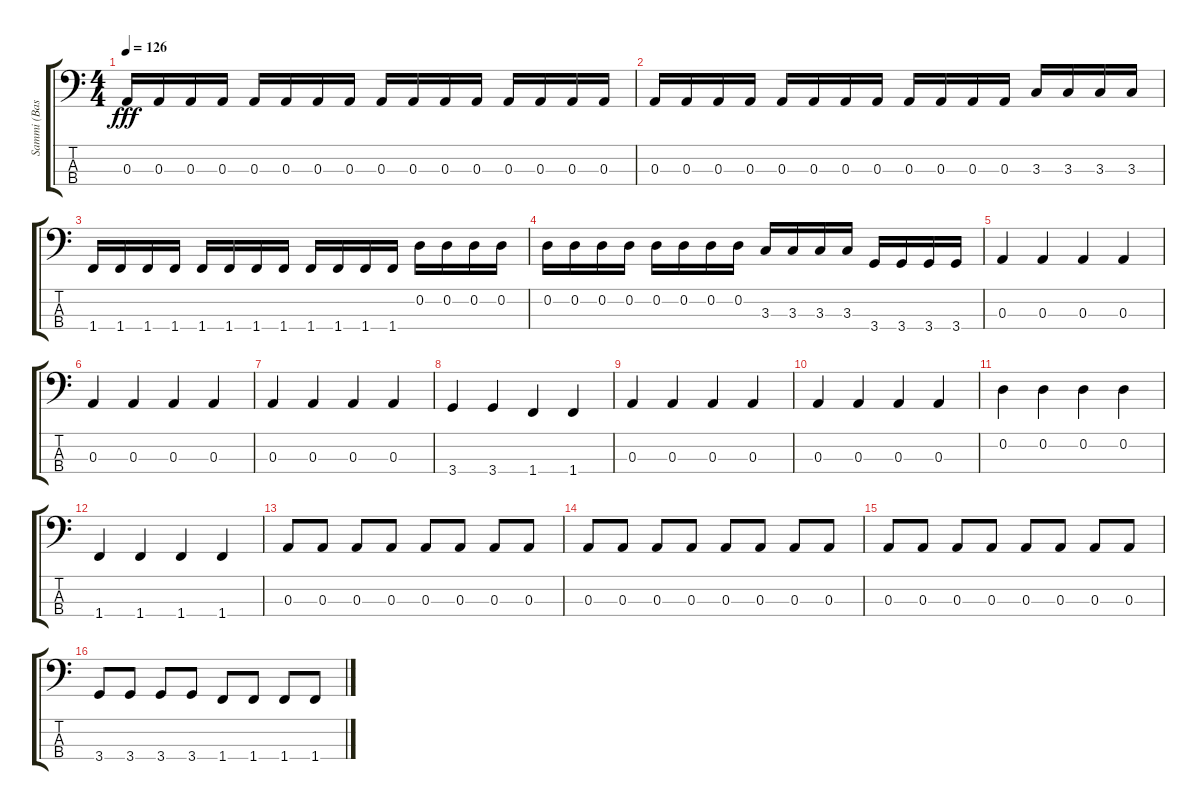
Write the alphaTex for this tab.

\track ("Sammi (Bass Guitar)" "Sammi (Bas") {instrument electricbassfinger}
\staff {score tabs}
\tuning (G2 D2 A1 E1) {hide}
\ts (4 4)
\tempo 126
\clef f4
\ks c
0.3.16{dy fff} 0.3.16 0.3.16 0.3.16 0.3.16 0.3.16 0.3.16 0.3.16 0.3.16 0.3.16 0.3.16 0.3.16 0.3.16 0.3.16 0.3.16 0.3.16 |
0.3.16 0.3.16 0.3.16 0.3.16 0.3.16 0.3.16 0.3.16 0.3.16 0.3.16 0.3.16 0.3.16 0.3.16 3.3.16 3.3.16 3.3.16 3.3.16 |
1.4.16 1.4.16 1.4.16 1.4.16 1.4.16 1.4.16 1.4.16 1.4.16 1.4.16 1.4.16 1.4.16 1.4.16 0.2.16 0.2.16 0.2.16 0.2.16 |
0.2.16 0.2.16 0.2.16 0.2.16 0.2.16 0.2.16 0.2.16 0.2.16 3.3.16 3.3.16 3.3.16 3.3.16 3.4.16 3.4.16 3.4.16 3.4.16 |
0.3.4 0.3.4 0.3.4 0.3.4 |
0.3.4 0.3.4 0.3.4 0.3.4 |
0.3.4 0.3.4 0.3.4 0.3.4 |
3.4.4 3.4.4 1.4.4 1.4.4 |
0.3.4 0.3.4 0.3.4 0.3.4 |
0.3.4 0.3.4 0.3.4 0.3.4 |
0.2.4 0.2.4 0.2.4 0.2.4 |
1.4.4 1.4.4 1.4.4 1.4.4 |
0.3.8 0.3.8 0.3.8 0.3.8 0.3.8 0.3.8 0.3.8 0.3.8 |
0.3.8 0.3.8 0.3.8 0.3.8 0.3.8 0.3.8 0.3.8 0.3.8 |
0.3.8 0.3.8 0.3.8 0.3.8 0.3.8 0.3.8 0.3.8 0.3.8 |
3.4.8 3.4.8 3.4.8 3.4.8 1.4.8 1.4.8 1.4.8 1.4.8
